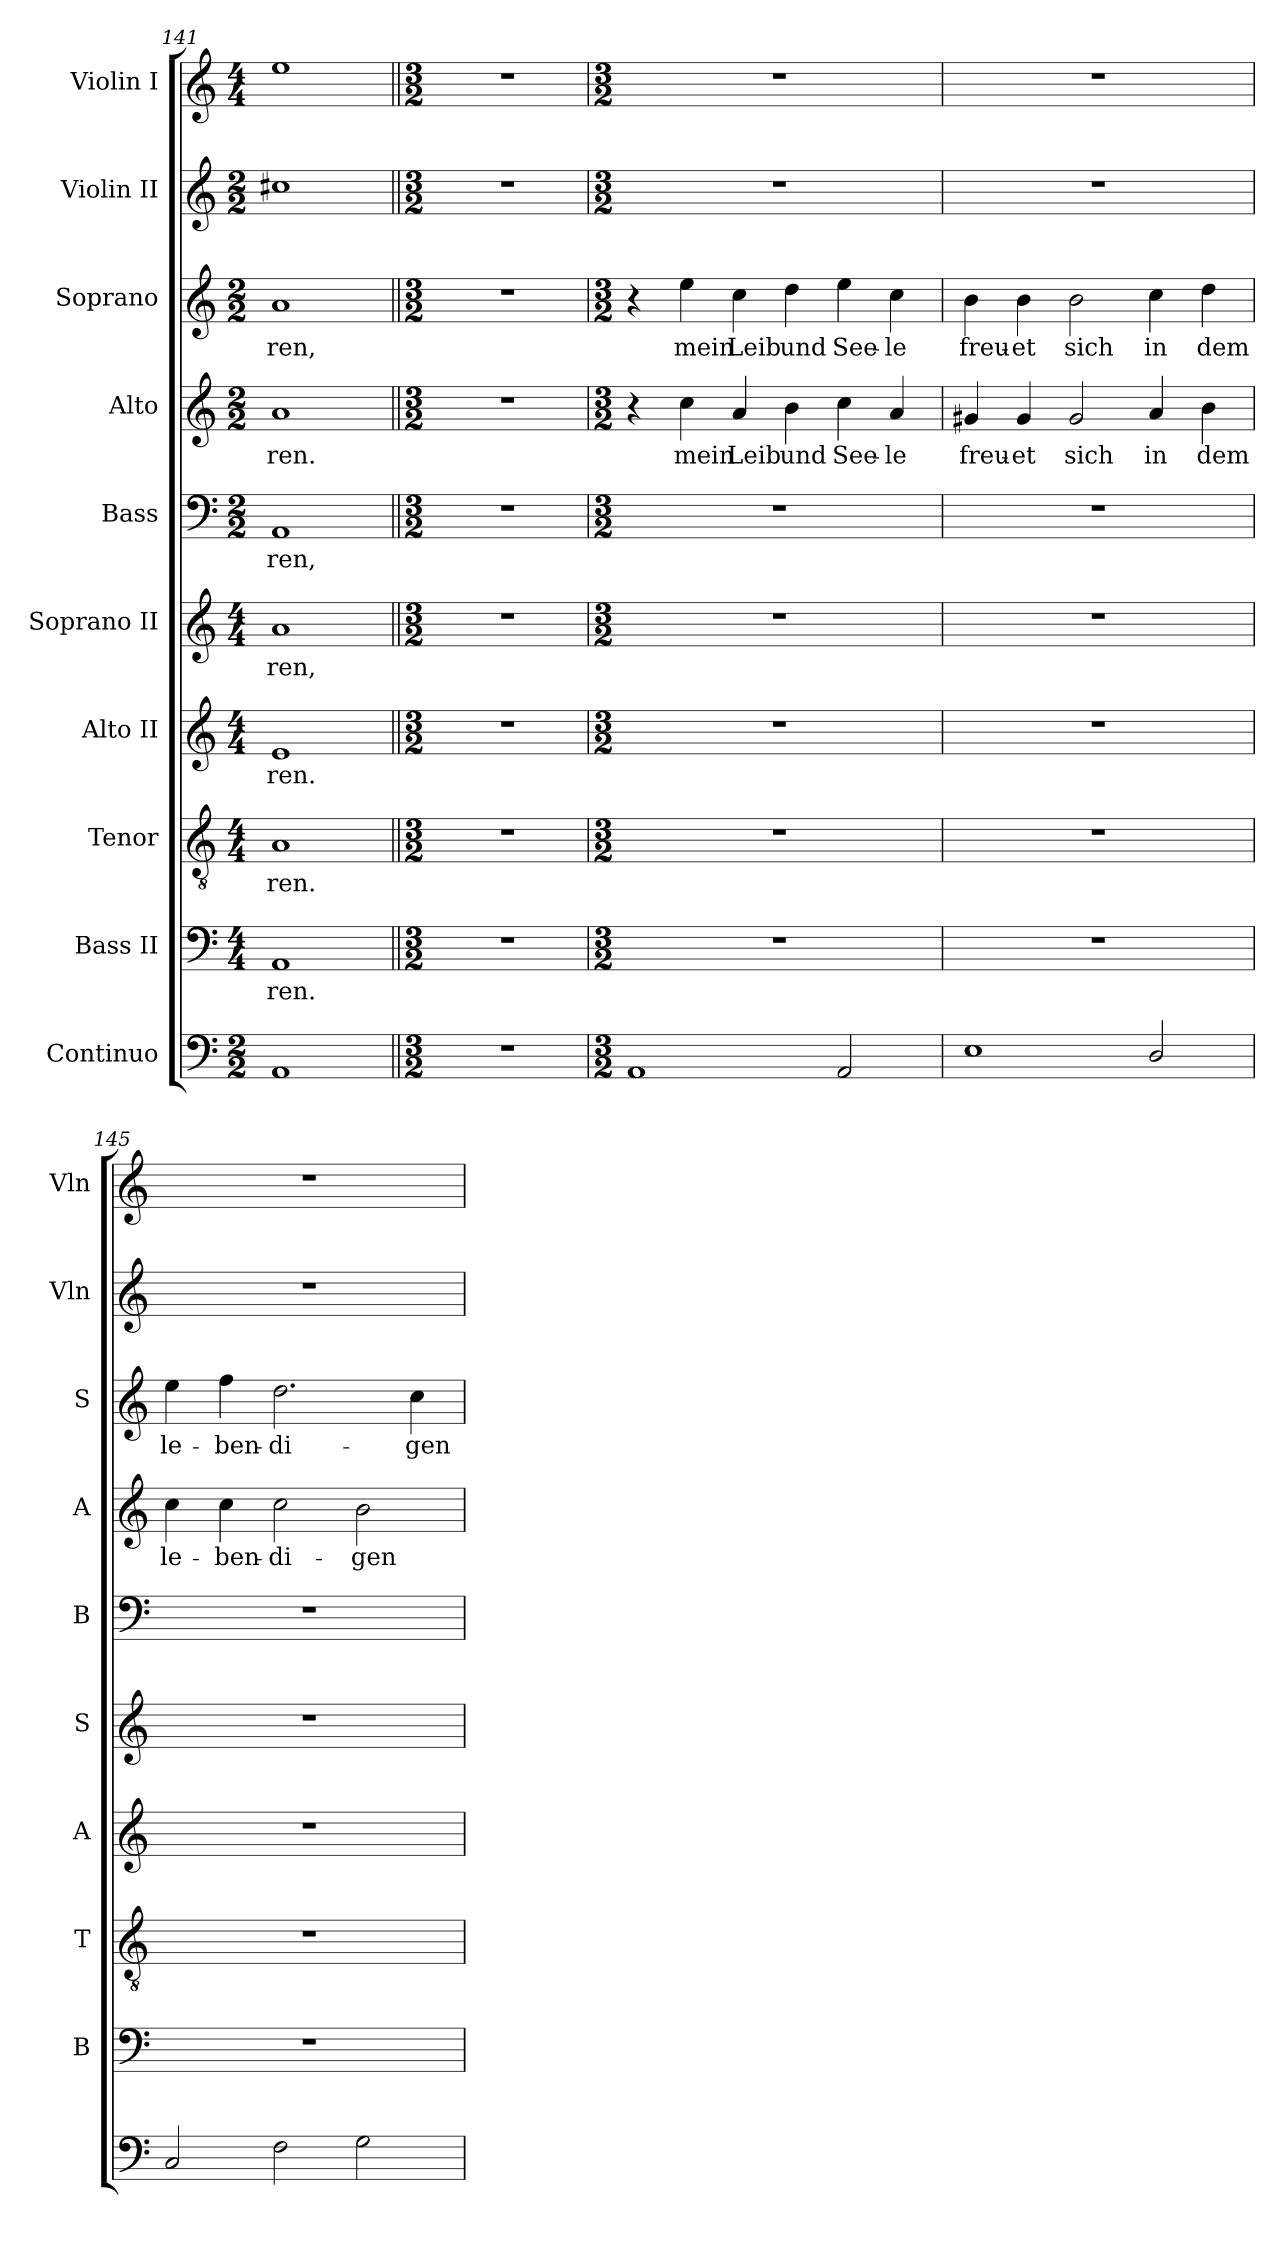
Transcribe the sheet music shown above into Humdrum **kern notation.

**kern	**kern	**text	**kern	**text	**kern	**text	**kern	**text	**kern	**text	**kern	**text	**kern	**text	**kern	**kern
*part10	*part9	*part9	*part8	*part8	*part7	*part7	*part6	*part6	*part5	*part5	*part4	*part4	*part3	*part3	*part2	*part1
*staff10	*staff9	*staff9	*staff8	*staff8	*staff7	*staff7	*staff6	*staff6	*staff5	*staff5	*staff4	*staff4	*staff3	*staff3	*staff2	*staff1
*I"Continuo	*I"Bass II	*	*I"Tenor	*	*I"Alto II	*	*I"Soprano II	*	*I"Bass	*	*I"Alto	*	*I"Soprano	*	*I"Violin II	*I"Violin I
*	*I'B	*	*I'T	*	*I'A	*	*I'S	*	*I'B	*	*I'A	*	*I'S	*	*I'Vln	*I'Vln
*clefF4	*clefF4	*	*clefGv2	*	*clefG2	*	*clefG2	*	*clefF4	*	*clefG2	*	*clefG2	*	*clefG2	*clefG2
*k[]	*k[]	*	*k[]	*	*k[]	*	*k[]	*	*k[]	*	*k[]	*	*k[]	*	*k[]	*k[]
*C:	*C:	*	*C:	*	*C:	*	*C:	*	*C:	*	*C:	*	*C:	*	*C:	*C:
*M2/2	*M4/4	*	*M4/4	*	*M4/4	*	*M4/4	*	*M2/2	*	*M2/2	*	*M2/2	*	*M2/2	*M4/4
=141	=141	=141	=141	=141	=141	=141	=141	=141	=141	=141	=141	=141	=141	=141	=141	=141
!	!	!LO:LY:b	!	!LO:LY:b	!	!LO:LY:b	!	!LO:LY:b	!	!LO:LY:b	!	!LO:LY:b	!	!LO:LY:b	!	!
1AA	1AA	ren.	1A	ren.	1e	ren.	1a	-ren,	1AA	ren,	1a	ren.	1a	-ren,	1cc#X	1ee
=142||	=142||	=142||	=142||	=142||	=142||	=142||	=142||	=142||	=142||	=142||	=142||	=142||	=142||	=142||	=142||	=142||
*M3/2	*M3/2	*	*M3/2	*	*M3/2	*	*M3/2	*	*M3/2	*	*M3/2	*	*M3/2	*	*M3/2	*M3/2
1.r	1.r	.	1.r	.	1.r	.	1.r	.	1.r	.	1.r	.	1.r	.	1.r	1.r
!!LO:LB:g=z
=143	=143	=143	=143	=143	=143	=143	=143	=143	=143	=143	=143	=143	=143	=143	=143	=143
*M3/2	*M3/2	*	*M3/2	*	*M3/2	*	*M3/2	*	*M3/2	*	*M3/2	*	*M3/2	*	*M3/2	*M3/2
!	!	!	!	!	!	!	!	!	!LO:N:vis=1	!	!	!	!	!	!	!
1AA	1.r	.	1.r	.	1.r	.	1.r	.	1.r	.	4r	.	4r	.	1.r	1.r
!	!	!	!	!	!	!	!	!	!	!	!	!LO:LY:b	!	!LO:LY:b	!	!
.	.	.	.	.	.	.	.	.	.	.	4cc	mein	4ee	mein	.	.
!	!	!	!	!	!	!	!	!	!	!	!	!LO:LY:b	!	!LO:LY:b	!	!
.	.	.	.	.	.	.	.	.	.	.	4a	Leib	4cc	Leib	.	.
!	!	!	!	!	!	!	!	!	!	!	!	!LO:LY:b	!	!LO:LY:b	!	!
.	.	.	.	.	.	.	.	.	.	.	4b	und	4dd	und	.	.
!	!	!	!	!	!	!	!	!	!	!	!	!LO:LY:b	!	!LO:LY:b	!	!
2AA	.	.	.	.	.	.	.	.	.	.	4cc	See-	4ee	See-	.	.
!	!	!	!	!	!	!	!	!	!	!	!	!LO:LY:b	!	!LO:LY:b	!	!
.	.	.	.	.	.	.	.	.	.	.	4a	-le	4cc	-le	.	.
=144	=144	=144	=144	=144	=144	=144	=144	=144	=144	=144	=144	=144	=144	=144	=144	=144
!	!	!	!	!	!	!	!	!	!LO:N:vis=1	!	!	!LO:LY:b	!	!LO:LY:b	!	!
1E	1.r	.	1.r	.	1.r	.	1.r	.	1.r	.	4g#X	freu-	4b	freu-	1.r	1.r
!	!	!	!	!	!	!	!	!	!	!	!	!LO:LY:b	!	!LO:LY:b	!	!
.	.	.	.	.	.	.	.	.	.	.	4g#	-et	4b	-et	.	.
!	!	!	!	!	!	!	!	!	!	!	!	!LO:LY:b	!	!LO:LY:b	!	!
.	.	.	.	.	.	.	.	.	.	.	2g#	sich	2b	sich	.	.
!	!	!	!	!	!	!	!	!	!	!	!	!LO:LY:b	!	!LO:LY:b	!	!
2D/	.	.	.	.	.	.	.	.	.	.	4a	in	4cc	in	.	.
!	!	!	!	!	!	!	!	!	!	!	!	!LO:LY:b	!	!LO:LY:b	!	!
.	.	.	.	.	.	.	.	.	.	.	4b	dem	4dd	dem	.	.
=145	=145	=145	=145	=145	=145	=145	=145	=145	=145	=145	=145	=145	=145	=145	=145	=145
!	!	!	!	!	!	!	!	!	!LO:N:vis=1	!	!	!LO:LY:b	!	!LO:LY:b	!	!
2C	1.r	.	1.r	.	1.r	.	1.r	.	1.r	.	4cc	le-	4ee	le-	1.r	1.r
!	!	!	!	!	!	!	!	!	!	!	!	!LO:LY:b	!	!LO:LY:b	!	!
.	.	.	.	.	.	.	.	.	.	.	4cc	-ben-	4ff	-ben-	.	.
!	!	!	!	!	!	!	!	!	!	!	!	!LO:LY:b	!	!LO:LY:b	!	!
2F	.	.	.	.	.	.	.	.	.	.	2cc	-di-	2.dd	-di-	.	.
!	!	!	!	!	!	!	!	!	!	!	!	!LO:LY:b	!	!	!	!
2G	.	.	.	.	.	.	.	.	.	.	2b	-gen	.	.	.	.
!	!	!	!	!	!	!	!	!	!	!	!	!	!	!LO:LY:b	!	!
.	.	.	.	.	.	.	.	.	.	.	.	.	4cc	-gen	.	.
=	=	=	=	=	=	=	=	=	=	=	=	=	=	=	=	=
*-	*-	*-	*-	*-	*-	*-	*-	*-	*-	*-	*-	*-	*-	*-	*-	*-
